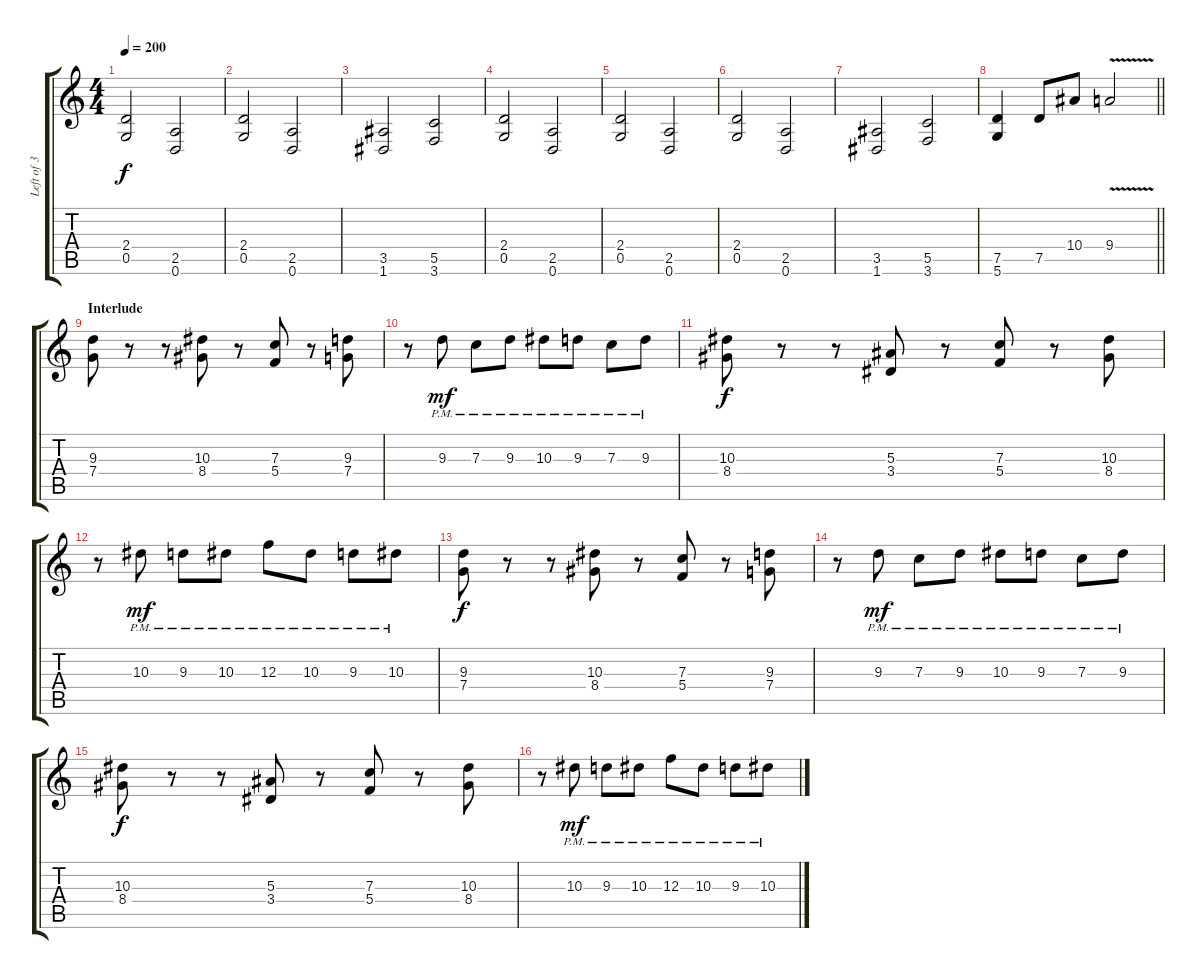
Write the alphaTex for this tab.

\track ("Left of 3" "Left of 3") {mute instrument overdrivenguitar}
\staff {score tabs}
\tuning (D4 A3 F3 C3 G2 D2) {hide}
\ts (4 4)
\tempo 200
\clef g2
\ks c
(2.4 0.5).2{dy f} (2.5 0.6).2 |
(2.4 0.5).2 (2.5 0.6).2 |
(3.5 1.6).2 (5.5 3.6).2 |
(2.4 0.5).2 (2.5 0.6).2 |
(2.4 0.5).2 (2.5 0.6).2 |
(2.4 0.5).2 (2.5 0.6).2 |
(3.5 1.6).2 (5.5 3.6).2 |
\barLineRight lightlight
(7.5 5.6).4 7.5.8 10.4.8 9.4{v}.2 |
\section ("" "Interlude")
(9.3 7.4).8 r.8 r.8 (10.3 8.4).8 r.8 (7.3 5.4).8 r.8 (9.3 7.4).8 |
r.8 9.3{pm}.8{dy mf} 7.3{pm}.8 9.3{pm}.8 10.3{pm}.8 9.3{pm}.8 7.3{pm}.8 9.3{pm}.8 |
(10.3 8.4).8{dy f} r.8 r.8 (5.3 3.4).8 r.8 (7.3 5.4).8 r.8 (10.3 8.4).8 |
r.8 10.3{pm}.8{dy mf} 9.3{pm}.8 10.3{pm}.8 12.3{pm}.8 10.3{pm}.8 9.3{pm}.8 10.3{pm}.8 |
(9.3 7.4).8{dy f} r.8 r.8 (10.3 8.4).8 r.8 (7.3 5.4).8 r.8 (9.3 7.4).8 |
r.8 9.3{pm}.8{dy mf} 7.3{pm}.8 9.3{pm}.8 10.3{pm}.8 9.3{pm}.8 7.3{pm}.8 9.3{pm}.8 |
(10.3 8.4).8{dy f} r.8 r.8 (5.3 3.4).8 r.8 (7.3 5.4).8 r.8 (10.3 8.4).8 |
r.8 10.3{pm}.8{dy mf} 9.3{pm}.8 10.3{pm}.8 12.3{pm}.8 10.3{pm}.8 9.3{pm}.8 10.3{pm}.8
